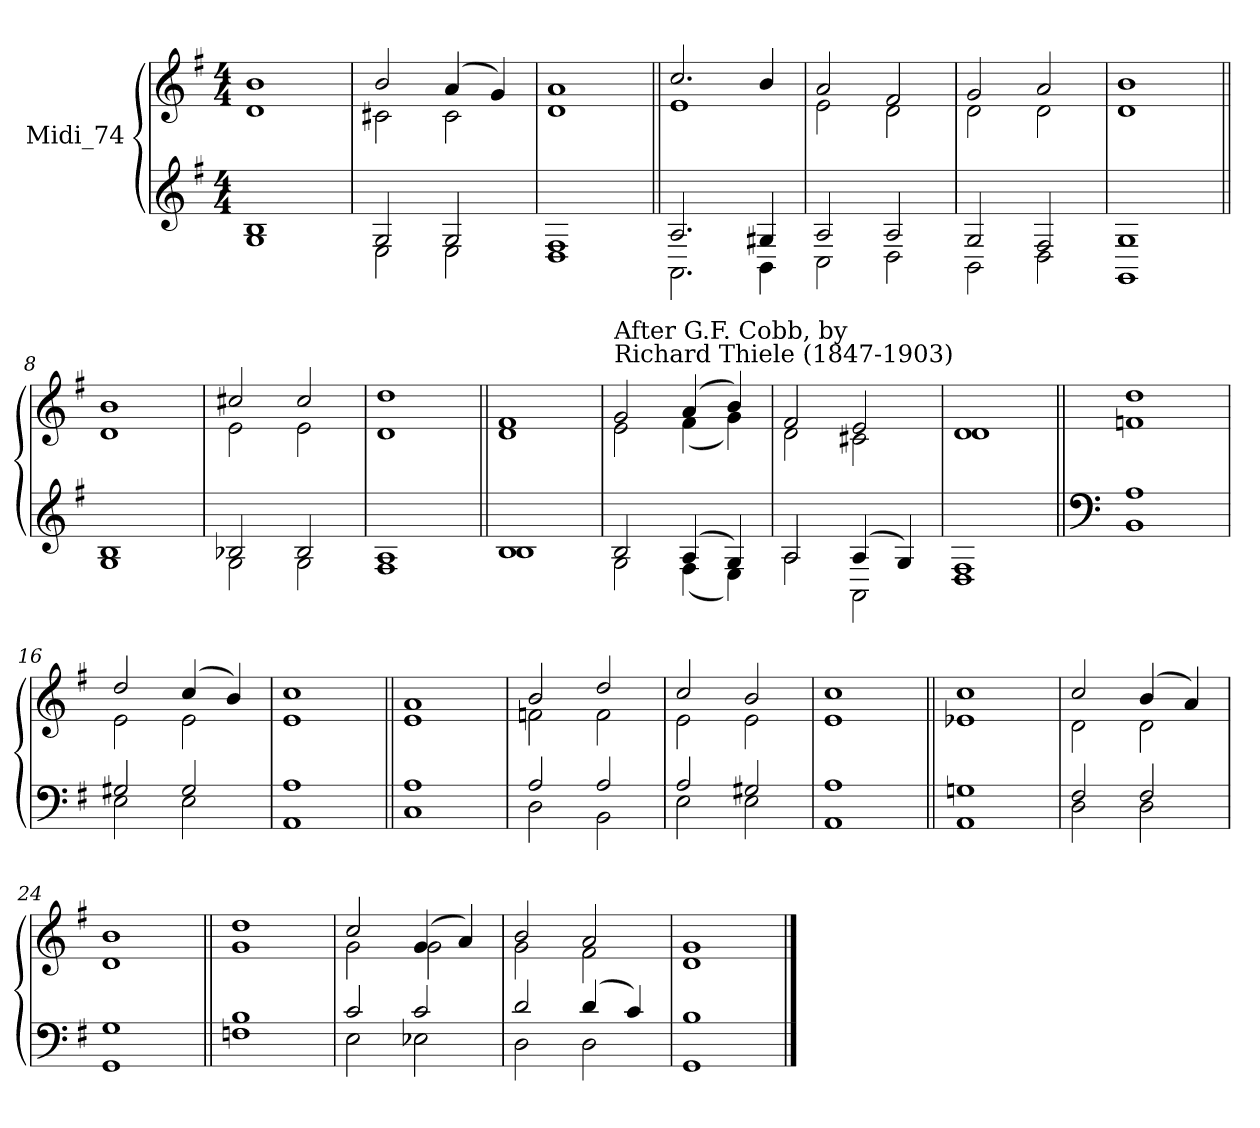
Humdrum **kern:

**kern	**kern
*part2	*part1
*staff2	*staff1
*I"Midi_74	*I"Midi_74
*clefG2	*clefG2
*k[f#]	*k[f#]
*G:	*G:
*M4/4	*M4/4
=1	=1
*^	*^
1B/	1G\	1b/	1d\
=2	=2	=2	=2
2G/	2E\	2b/	2c#X\
2G/	2E\	(>4a/	2c#\
.	.	4g/)	.
=3	=3	=3	=3
1F#/	1D\	1a/	1d\
=4||	=4||	=4||	=4||
2.A/	2.AA\	2.cc/	1e\
4G#X/	4BB\	4b/	.
=5	=5	=5	=5
2A/	2C\	2a/	2e\
2A/	2D\	2f#/	2d\
=6	=6	=6	=6
2G/	2BB\	2g/	2d\
2F#/	2D\	2a/	2d\
=7	=7	=7	=7
1G/	1GG\	1b/	1d\
=8||	=8||	=8||	=8||
1B/	1G\	1b/	1d\
=9	=9	=9	=9
2B-X/	2G\	2cc#X/	2e\
2B-/	2G\	2cc#/	2e\
=10	=10	=10	=10
1A/	1F#\	1dd/	1d\
=11||	=11||	=11||	=11||
1B/	1B\	1f#/	1d\
=12	=12	=12	=12
!	!	!LO:TX:a:t=After G.F. Cobb, by\nRichard Thiele (1847-1903)	!
2B/	2G\	2g/	2e\
(>4A/	(<4F#\	(>4a/	(<4f#\
4G/)	4E\)	4b/)	4g\)
=13	=13	=13	=13
2A/	2A\	2f#/	2d\
(>4A/	2AA\	2e/	2c#X\
4G/)	.	.	.
=14	=14	=14	=14
1F#/	1D\	1d/	1d\
!!LO:LB:g=z	!!
=15||	=15||	=15||	=15||
*clefF4	*	*	*
1A/	1BB\	1dd/	1fn\
=16	=16	=16	=16
2G#X/	2E\	2dd/	2e\
2G#/	2E\	(>4cc/	2e\
.	.	4b/)	.
=17	=17	=17	=17
1A/	1AA\	1cc/	1e\
=18||	=18||	=18||	=18||
1A/	1C\	1a/	1e\
=19	=19	=19	=19
2A/	2D\	2b/	2fn\
2A/	2BB\	2dd/	2f\
=20	=20	=20	=20
2A/	2E\	2cc/	2e\
2G#X/	2E\	2b/	2e\
=21	=21	=21	=21
1A/	1AA\	1cc/	1e\
=22||	=22||	=22||	=22||
1Gn/	1AA\	1cc/	1e-X\
=23	=23	=23	=23
2F#/	2D\	2cc/	2d\
2F#/	2D\	(>4b/	2d\
.	.	4a/)	.
=24	=24	=24	=24
1G/	1GG\	1b/	1d\
=25||	=25||	=25||	=25||
1B/	1Fn\	1dd/	1g\
=26	=26	=26	=26
2c/	2E\	2cc/	2g\
2c/	2E-X\	(>4g/	2g\
.	.	4a/)	.
=27	=27	=27	=27
2d/	2D\	2b/	2g\
(>4d/	2D\	2a/	2f#\
4c/)	.	.	.
=28	=28	=28	=28
1B/	1GG\	1g/	1d\
*v	*v	*	*
*	*v	*v
==	==
*-	*-
